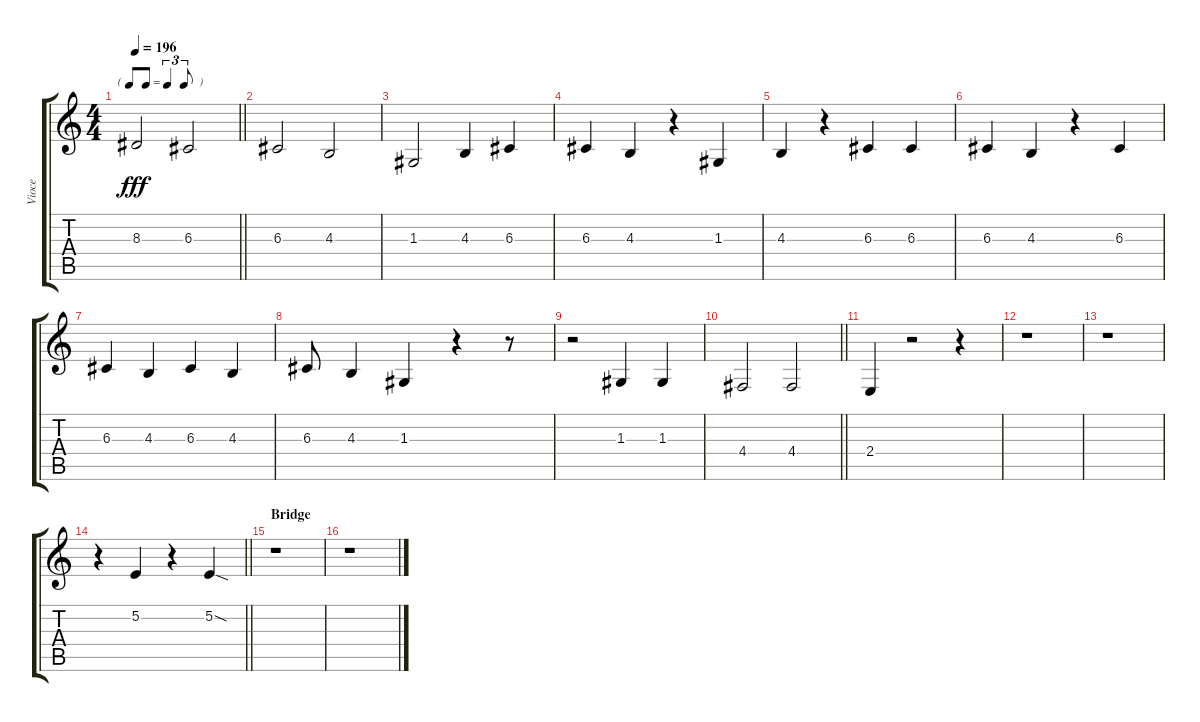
\track ("Vioce" "Vioce") {instrument drawbarorgan}
\staff {score tabs}
\tuning (E4 B3 G3 D3 A2 E2) {hide}
\ts (4 4)
\tf triplet8th
\tempo 196
\clef g2
\barLineRight lightlight
\ks c
8.3.2{dy fff} 6.3.2 |
6.3.2 4.3.2 |
1.3.2 4.3.4 6.3.4 |
6.3.4 4.3.4 r.4 1.3.4 |
4.3.4 r.4 6.3.4 6.3.4 |
6.3.4 4.3.4 r.4 6.3.4 |
6.3.4 4.3.4 6.3.4 4.3.4 |
6.3.8 4.3.4 1.3.4 r.4 r.8 |
r.2 1.3.4 1.3.4 |
\barLineRight lightlight
4.4.2 4.4.2 |
2.4.4 r.2 r.4 |
r.1 |
r.1 |
\barLineRight lightlight
r.4 5.2.4 r.4 5.2{sod}.4 |
\section ("" "Bridge")
r.1 |
r.1
